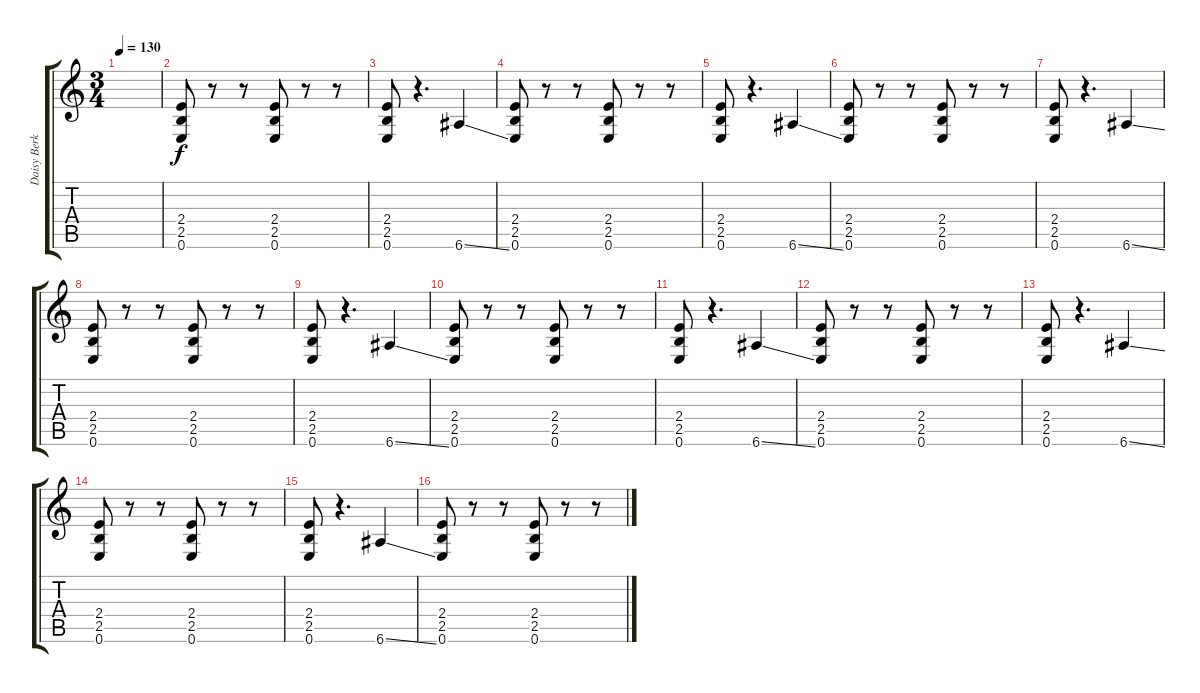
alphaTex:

\track ("Daisy Berkowitz" "Daisy Berk") {instrument distortionguitar}
\staff {score tabs}
\tuning (E4 B3 G3 D3 A2 E2) {hide}
\ts (3 4)
\tempo 130
\clef g2
\ks c
|
(2.4 2.5 0.6).8 r.8 r.8 (2.4 2.5 0.6).8 r.8 r.8 |
(2.4 2.5 0.6).8 r.4{d} 6.6{ss}.4 |
(2.4 2.5 0.6).8 r.8 r.8 (2.4 2.5 0.6).8 r.8 r.8 |
(2.4 2.5 0.6).8 r.4{d} 6.6{ss}.4 |
(2.4 2.5 0.6).8 r.8 r.8 (2.4 2.5 0.6).8 r.8 r.8 |
(2.4 2.5 0.6).8 r.4{d} 6.6{ss}.4 |
(2.4 2.5 0.6).8 r.8 r.8 (2.4 2.5 0.6).8 r.8 r.8 |
(2.4 2.5 0.6).8 r.4{d} 6.6{ss}.4 |
(2.4 2.5 0.6).8 r.8 r.8 (2.4 2.5 0.6).8 r.8 r.8 |
(2.4 2.5 0.6).8 r.4{d} 6.6{ss}.4 |
(2.4 2.5 0.6).8 r.8 r.8 (2.4 2.5 0.6).8 r.8 r.8 |
(2.4 2.5 0.6).8 r.4{d} 6.6{ss}.4 |
(2.4 2.5 0.6).8 r.8 r.8 (2.4 2.5 0.6).8 r.8 r.8 |
(2.4 2.5 0.6).8 r.4{d} 6.6{ss}.4 |
(2.4 2.5 0.6).8 r.8 r.8 (2.4 2.5 0.6).8 r.8 r.8
